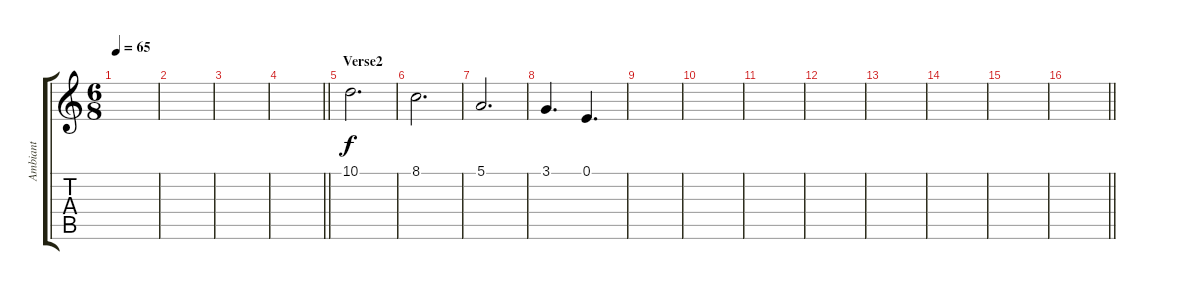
\track ("Ambiant" "Ambiant") {instrument lead2sawtooth}
\staff {score tabs}
\tuning (E4 B3 G3 D3 A2 E2) {hide}
\ts (6 8)
\tempo 65
\clef g2
\ks c
|
|
|
\barLineRight lightlight
|
\section ("" "Verse2")
10.1.2{d} |
8.1.2{d} |
5.1.2{d} |
3.1.4{d} 0.1.4{d} |
|
|
|
|
|
|
|
\barLineRight lightlight
